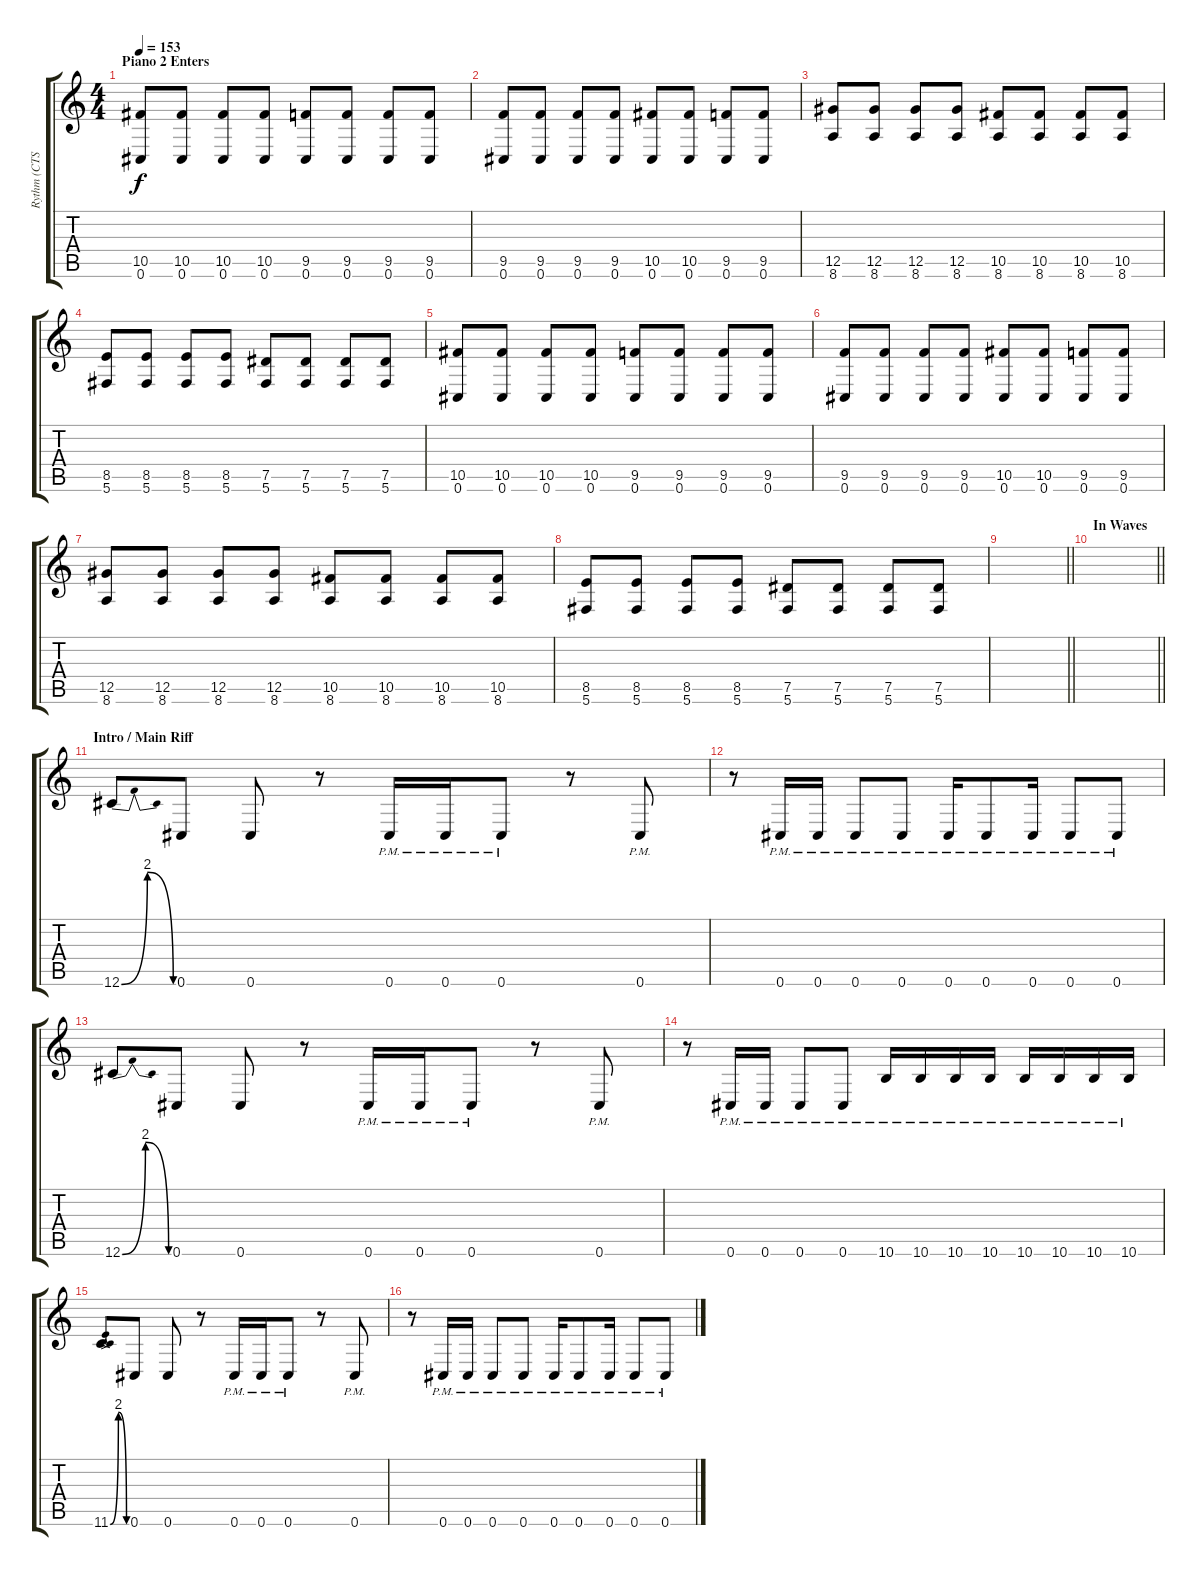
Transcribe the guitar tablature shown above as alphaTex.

\track ("Rythm (CTS) / Lead (IW)" "Rythm (CTS") {instrument distortionguitar}
\staff {score tabs}
\tuning (Eb4 Bb3 Gb3 Db3 Ab2 Db2) {hide}
\ts (4 4)
\section ("" "Piano 2 Enters")
\tempo 153
\clef g2
\ks c
(10.5 0.6).8{dy f} (10.5 0.6).8 (10.5 0.6).8 (10.5 0.6).8 (9.5 0.6).8 (9.5 0.6).8 (9.5 0.6).8 (9.5 0.6).8 |
(9.5 0.6).8 (9.5 0.6).8 (9.5 0.6).8 (9.5 0.6).8 (10.5 0.6).8 (10.5 0.6).8 (9.5 0.6).8 (9.5 0.6).8 |
(12.5 8.6).8 (12.5 8.6).8 (12.5 8.6).8 (12.5 8.6).8 (10.5 8.6).8 (10.5 8.6).8 (10.5 8.6).8 (10.5 8.6).8 |
(8.5 5.6).8 (8.5 5.6).8 (8.5 5.6).8 (8.5 5.6).8 (7.5 5.6).8 (7.5 5.6).8 (7.5 5.6).8 (7.5 5.6).8 |
(10.5 0.6).8 (10.5 0.6).8 (10.5 0.6).8 (10.5 0.6).8 (9.5 0.6).8 (9.5 0.6).8 (9.5 0.6).8 (9.5 0.6).8 |
(9.5 0.6).8 (9.5 0.6).8 (9.5 0.6).8 (9.5 0.6).8 (10.5 0.6).8 (10.5 0.6).8 (9.5 0.6).8 (9.5 0.6).8 |
(12.5 8.6).8 (12.5 8.6).8 (12.5 8.6).8 (12.5 8.6).8 (10.5 8.6).8 (10.5 8.6).8 (10.5 8.6).8 (10.5 8.6).8 |
(8.5 5.6).8 (8.5 5.6).8 (8.5 5.6).8 (8.5 5.6).8 (7.5 5.6).8 (7.5 5.6).8 (7.5 5.6).8 (7.5 5.6).8 |
\barLineRight lightlight
|
\section ("" "In Waves")
\barLineRight lightlight
|
\section ("" "Intro / Main Riff")
12.6{be (bendrelease 0 0 30 8 30 8 60 0)}.8 0.6.8 0.6.8 r.8 0.6{pm}.16 0.6{pm}.16 0.6{pm}.8 r.8 0.6{pm}.8 |
r.8 0.6{pm}.16 0.6{pm}.16 0.6{pm}.8 0.6{pm}.8 0.6{pm}.16 0.6{pm}.8 0.6{pm}.16 0.6{pm}.8 0.6{pm}.8 |
12.6{be (bendrelease 0 0 30 8 30 8 60 0)}.8 0.6.8 0.6.8 r.8 0.6{pm}.16 0.6{pm}.16 0.6{pm}.8 r.8 0.6{pm}.8 |
r.8 0.6{pm}.16 0.6{pm}.16 0.6{pm}.8 0.6{pm}.8 10.6{pm}.16 10.6{pm}.16 10.6{pm}.16 10.6{pm}.16 10.6{pm}.16 10.6{pm}.16 10.6{pm}.16 10.6{pm}.16 |
11.6{be (bendrelease 0 0 30 8 30 8 60 0)}.8 0.6.8 0.6.8 r.8 0.6{pm}.16 0.6{pm}.16 0.6{pm}.8 r.8 0.6{pm}.8 |
r.8 0.6{pm}.16 0.6{pm}.16 0.6{pm}.8 0.6{pm}.8 0.6{pm}.16 0.6{pm}.8 0.6{pm}.16 0.6{pm}.8 0.6{pm}.8
